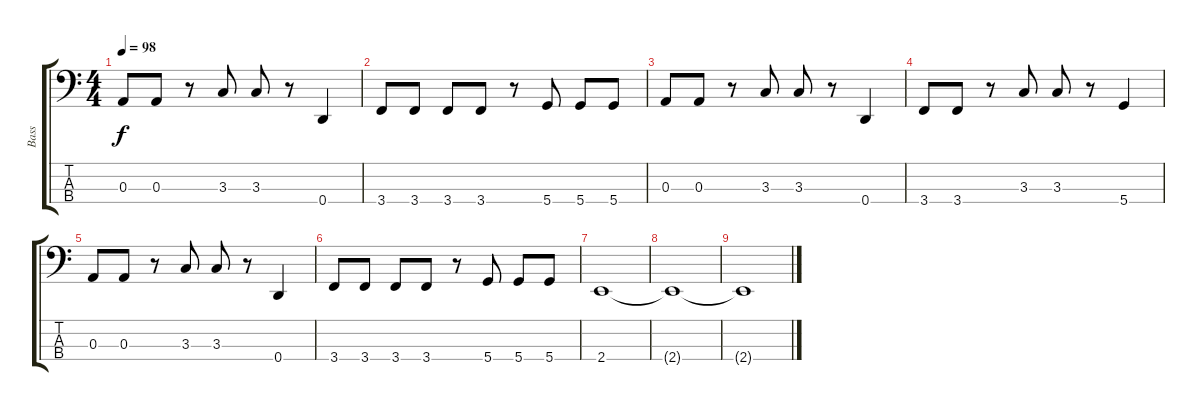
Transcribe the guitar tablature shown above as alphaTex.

\track ("Bass" "Bass") {instrument electricbassfinger}
\staff {score tabs}
\tuning (G2 D2 A1 D1) {hide}
\ts (4 4)
\tempo 98
\clef f4
\ks c
0.3.8{dy f} 0.3.8 r.8 3.3.8 3.3.8 r.8 0.4.4 |
3.4.8 3.4.8 3.4.8 3.4.8 r.8 5.4.8 5.4.8 5.4.8 |
0.3.8 0.3.8 r.8 3.3.8 3.3.8 r.8 0.4.4 |
3.4.8 3.4.8 r.8 3.3.8 3.3.8 r.8 5.4.4 |
0.3.8 0.3.8 r.8 3.3.8 3.3.8 r.8 0.4.4 |
3.4.8 3.4.8 3.4.8 3.4.8 r.8 5.4.8 5.4.8 5.4.8 |
2.4.1 |
2.4{t}.1 |
2.4{t}.1
